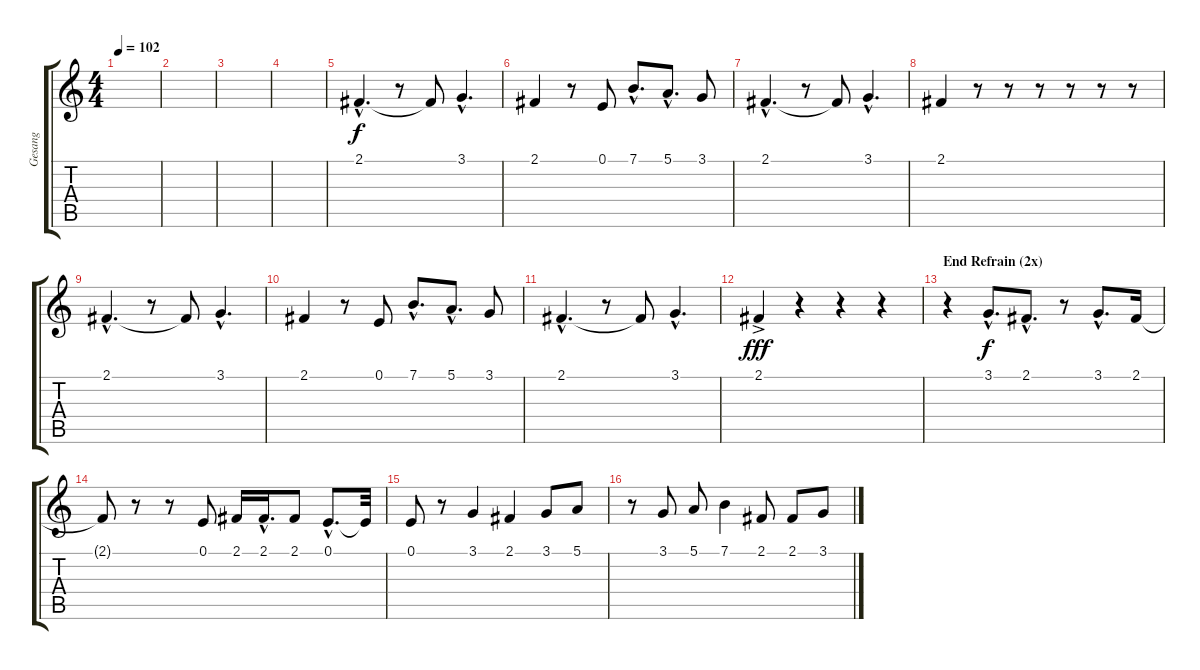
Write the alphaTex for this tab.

\track ("Gesang" "Gesang") {instrument sopranosax}
\staff {score tabs}
\tuning (E4 B3 G3 D3 A2 E2) {hide}
\ts (4 4)
\tempo 102
\clef g2
\ks c
|
|
|
|
2.1{hac}.4{d} r.8 2.1{t}.8 3.1{hac}.4{d} |
2.1.4 r.8 0.1.8 7.1{hac}.8{d} 5.1{hac}.8{d} 3.1.8 |
2.1{hac}.4{d} r.8 2.1{t}.8 3.1{hac}.4{d} |
2.1.4 r.8 r.8 r.8 r.8 r.8 r.8 |
2.1{hac}.4{d} r.8 2.1{t}.8 3.1{hac}.4{d} |
2.1.4 r.8 0.1.8 7.1{hac}.8{d} 5.1{hac}.8{d} 3.1.8 |
2.1{hac}.4{d} r.8 2.1{t}.8 3.1{hac}.4{d} |
2.1{ac}.4{dy fff} r.4 r.4 r.4 |
\section ("" "End Refrain (2x)")
r.4{volume 16} 3.1{hac}.8{d dy f} 2.1{hac}.8{d} r.8 3.1{hac}.8{d} 2.1.16 |
2.1{t}.8 r.8 r.8 0.1.8 2.1.16 2.1{hac}.16{d} 2.1.8 0.1{hac}.8{d} 0.1{t}.32 |
0.1.8 r.8 3.1.4 2.1.4 3.1.8 5.1.8 |
r.8 3.1.8 5.1.8 7.1.4 2.1.8 2.1.8 3.1.8
